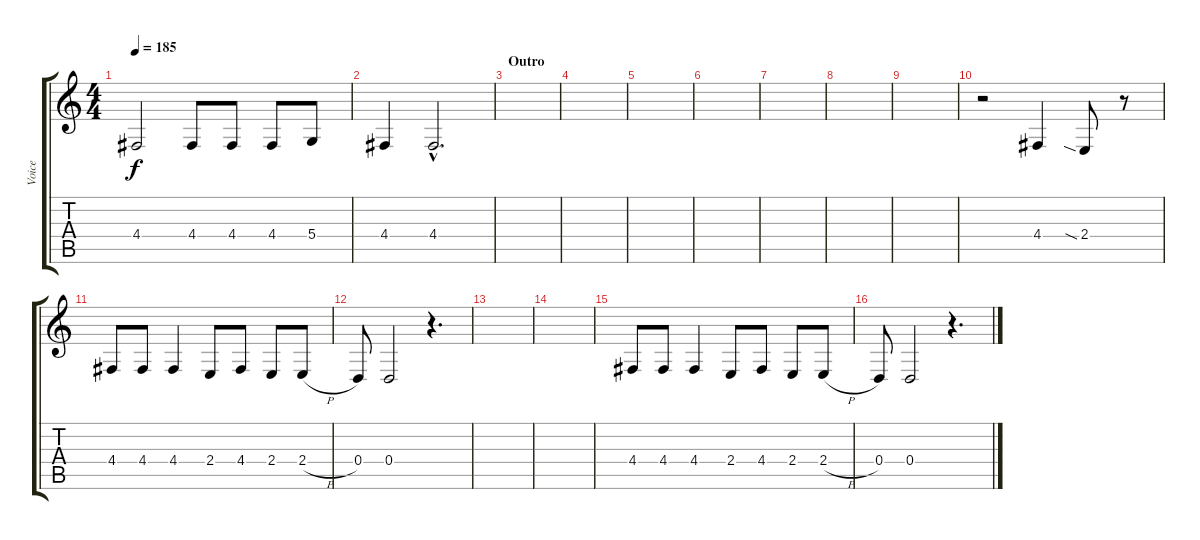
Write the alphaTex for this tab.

\track ("Voice" "Voice") {instrument oboe}
\staff {score tabs}
\tuning (E4 B3 G3 D3 A2 E2) {hide}
\ts (4 4)
\tempo 185
\clef g2
\ks c
4.4{t}.2{dy f} 4.4.8 4.4.8 4.4.8 5.4.8 |
4.4.4 4.4{hac}.2{d} |
\section ("" "Outro")
|
|
|
|
|
|
|
r.2 4.4.4{volume 11} 2.4{sia}.8 r.8 |
4.4.8{volume 11} 4.4.8 4.4.4 2.4.8 4.4.8 2.4.8 2.4{h}.8 |
0.4.8 0.4.2 r.4{d} |
|
|
4.4.8 4.4.8 4.4.4 2.4.8 4.4.8 2.4.8 2.4{h}.8 |
0.4.8 0.4.2 r.4{d}
